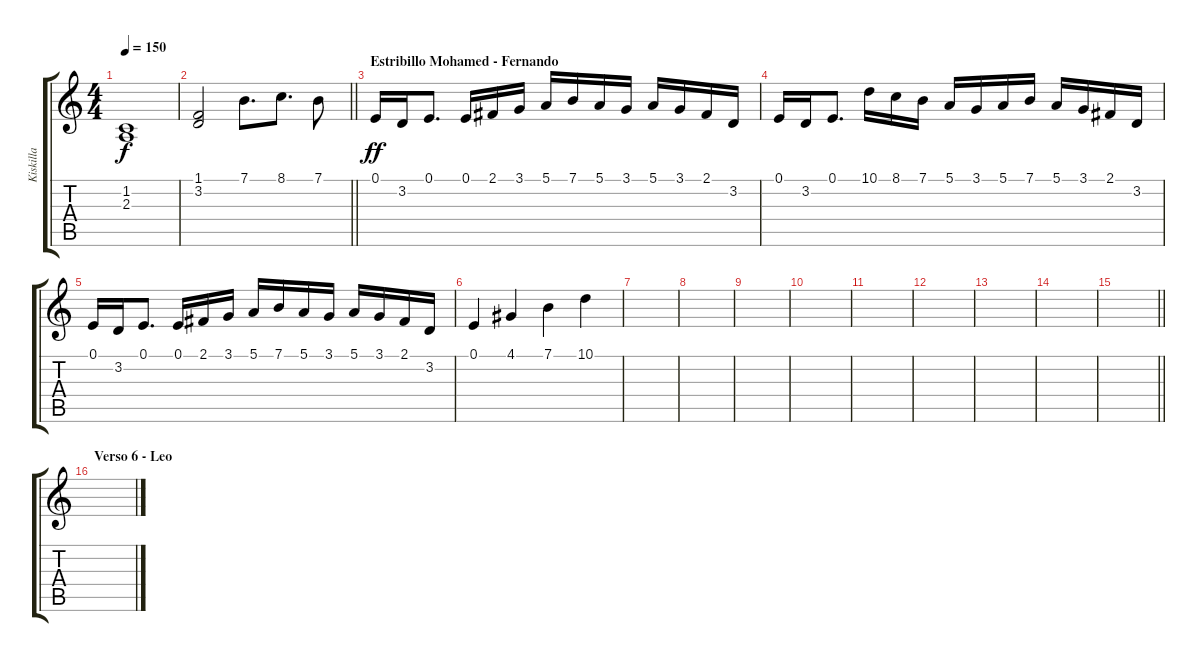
\track ("Kiskilla" "Kiskilla") {instrument acousticgrandpiano}
\staff {score tabs}
\tuning (E4 B3 G3 D3 A2 E2) {hide}
\ts (4 4)
\tempo 150
\clef g2
\ks c
(1.2 2.3).1{dy f} |
\barLineRight lightlight
(1.1 3.2).2 7.1.8{d} 8.1.8{d} 7.1.8 |
\section ("" "Estribillo Mohamed - Fernando")
0.1.16{dy ff volume 16 instrument lead2sawtooth} 3.2.16 0.1.8{d} 0.1.16 2.1.16 3.1.16 5.1.16 7.1.16 5.1.16 3.1.16 5.1.16 3.1.16 2.1.16 3.2.16 |
0.1.16 3.2.16 0.1.8{d} 10.1.16 8.1.16 7.1.16 5.1.16 3.1.16 5.1.16 7.1.16 5.1.16 3.1.16 2.1.16 3.2.16 |
0.1.16 3.2.16 0.1.8{d} 0.1.16 2.1.16 3.1.16 5.1.16 7.1.16 5.1.16 3.1.16 5.1.16 3.1.16 2.1.16 3.2.16 |
0.1.4 4.1.4 7.1.4 10.1.4 |
|
|
|
|
|
|
|
|
\barLineRight lightlight
|
\section ("" "Verso 6 - Leo")
